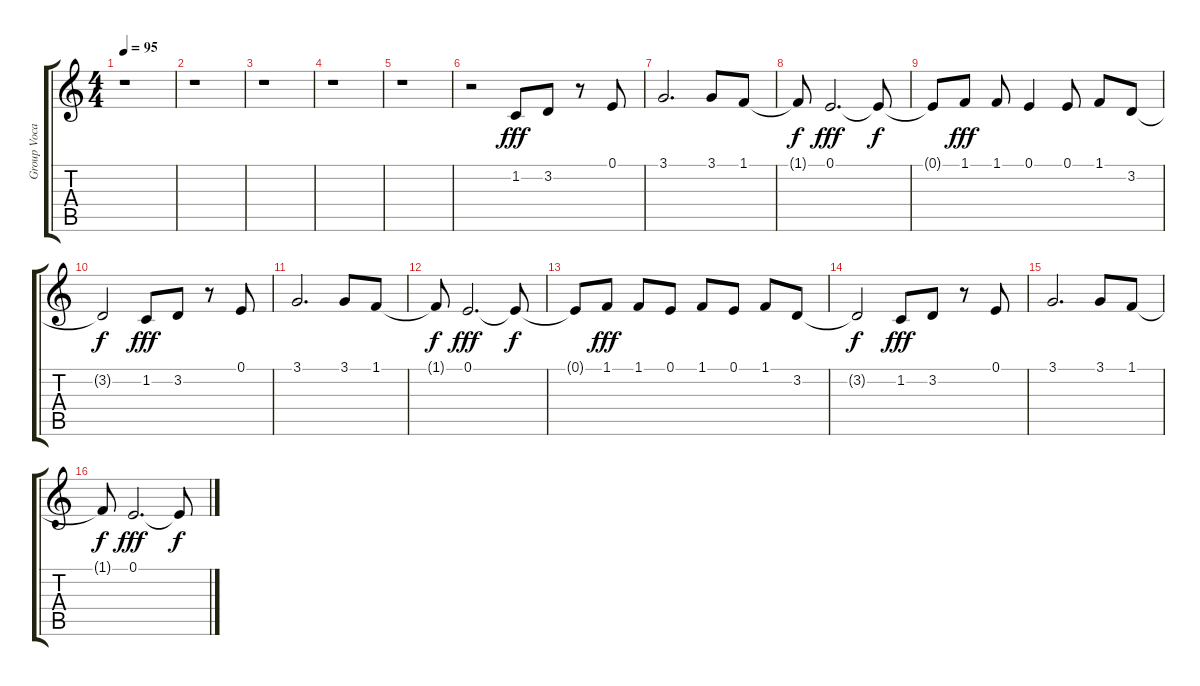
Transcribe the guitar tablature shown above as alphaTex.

\track ("Group Vocal" "Group Voca") {instrument voiceoohs}
\staff {score tabs}
\tuning (E4 B3 G3 D3 A2 E2) {hide}
\ts (4 4)
\tempo 95
\clef g2
\ks c
r.1{dy f} |
r.1 |
r.1 |
r.1 |
r.1 |
r.2 1.2.8{dy fff balance 6} 3.2.8 r.8 0.1.8 |
3.1.2{d} 3.1.8 1.1.8 |
1.1{t}.8{dy f} 0.1.2{d dy fff} 0.1{t}.8{dy f} |
0.1{t}.8 1.1.8{dy fff} 1.1.8 0.1.4 0.1.8 1.1.8 3.2.8 |
3.2{t}.2{dy f} 1.2.8{dy fff} 3.2.8 r.8 0.1.8 |
3.1.2{d} 3.1.8 1.1.8 |
1.1{t}.8{dy f} 0.1.2{d dy fff} 0.1{t}.8{dy f} |
0.1{t}.8 1.1.8{dy fff} 1.1.8 0.1.8 1.1.8 0.1.8 1.1.8 3.2.8 |
3.2{t}.2{dy f} 1.2.8{dy fff} 3.2.8 r.8 0.1.8 |
3.1.2{d} 3.1.8 1.1.8 |
1.1{t}.8{dy f} 0.1.2{d dy fff} 0.1{t}.8{dy f}
